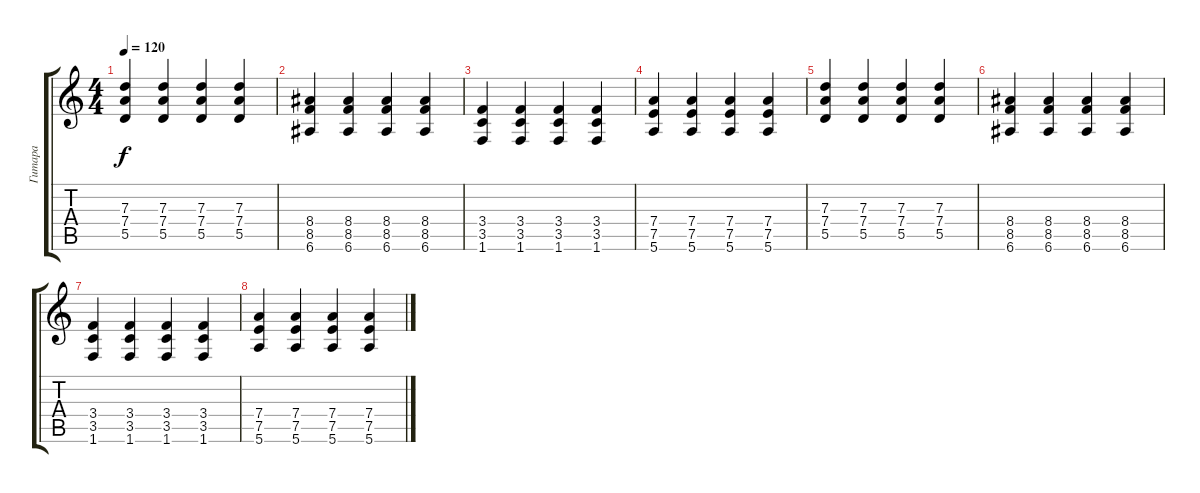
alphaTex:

\track ("Гитара" "Гитара") {instrument distortionguitar}
\staff {score tabs}
\tuning (E4 B3 G3 D3 A2 E2) {hide}
\ts (4 4)
\tempo 120
\clef g2
\ks c
(7.3 7.4 5.5).4{dy f} (7.3 7.4 5.5).4 (7.3 7.4 5.5).4 (7.3 7.4 5.5).4 |
(8.4 8.5 6.6).4 (8.4 8.5 6.6).4 (8.4 8.5 6.6).4 (8.4 8.5 6.6).4 |
(3.4 3.5 1.6).4 (3.4 3.5 1.6).4 (3.4 3.5 1.6).4 (3.4 3.5 1.6).4 |
(7.4 7.5 5.6).4 (7.4 7.5 5.6).4 (7.4 7.5 5.6).4 (7.4 7.5 5.6).4 |
(7.3 7.4 5.5).4 (7.3 7.4 5.5).4 (7.3 7.4 5.5).4 (7.3 7.4 5.5).4 |
(8.4 8.5 6.6).4 (8.4 8.5 6.6).4 (8.4 8.5 6.6).4 (8.4 8.5 6.6).4 |
(3.4 3.5 1.6).4 (3.4 3.5 1.6).4 (3.4 3.5 1.6).4 (3.4 3.5 1.6).4 |
(7.4 7.5 5.6).4 (7.4 7.5 5.6).4 (7.4 7.5 5.6).4 (7.4 7.5 5.6).4
